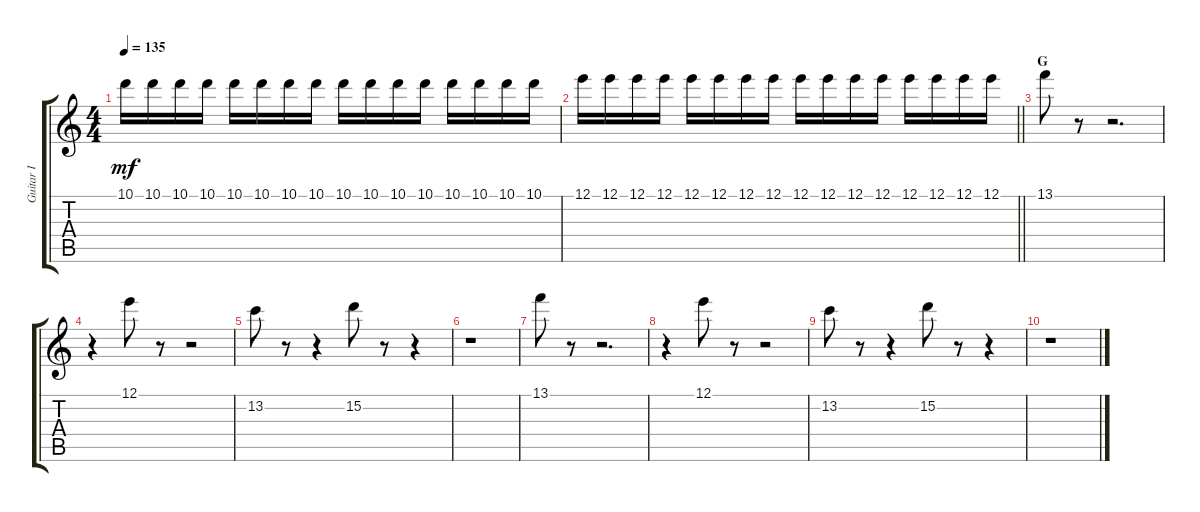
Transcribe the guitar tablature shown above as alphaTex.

\track ("Guitar I" "Guitar I") {instrument electricguitarclean}
\staff {score tabs}
\tuning (E4 B3 G3 D3 A2 D2) {hide}
\ts (4 4)
\tempo 135
\clef g2
\ks c
10.1.16{dy mf} 10.1.16 10.1.16 10.1.16 10.1.16 10.1.16 10.1.16 10.1.16 10.1.16 10.1.16 10.1.16 10.1.16 10.1.16 10.1.16 10.1.16 10.1.16 |
\barLineRight lightlight
12.1.16 12.1.16 12.1.16 12.1.16 12.1.16 12.1.16 12.1.16 12.1.16 12.1.16 12.1.16 12.1.16 12.1.16 12.1.16 12.1.16 12.1.16 12.1.16 |
\section ("" "G")
13.1.8 r.8 r.2{d} |
r.4 12.1.8 r.8 r.2 |
13.2.8 r.8 r.4 15.2.8 r.8 r.4 |
r.1 |
13.1.8 r.8 r.2{d} |
r.4 12.1.8 r.8 r.2 |
13.2.8 r.8 r.4 15.2.8 r.8 r.4 |
r.1
